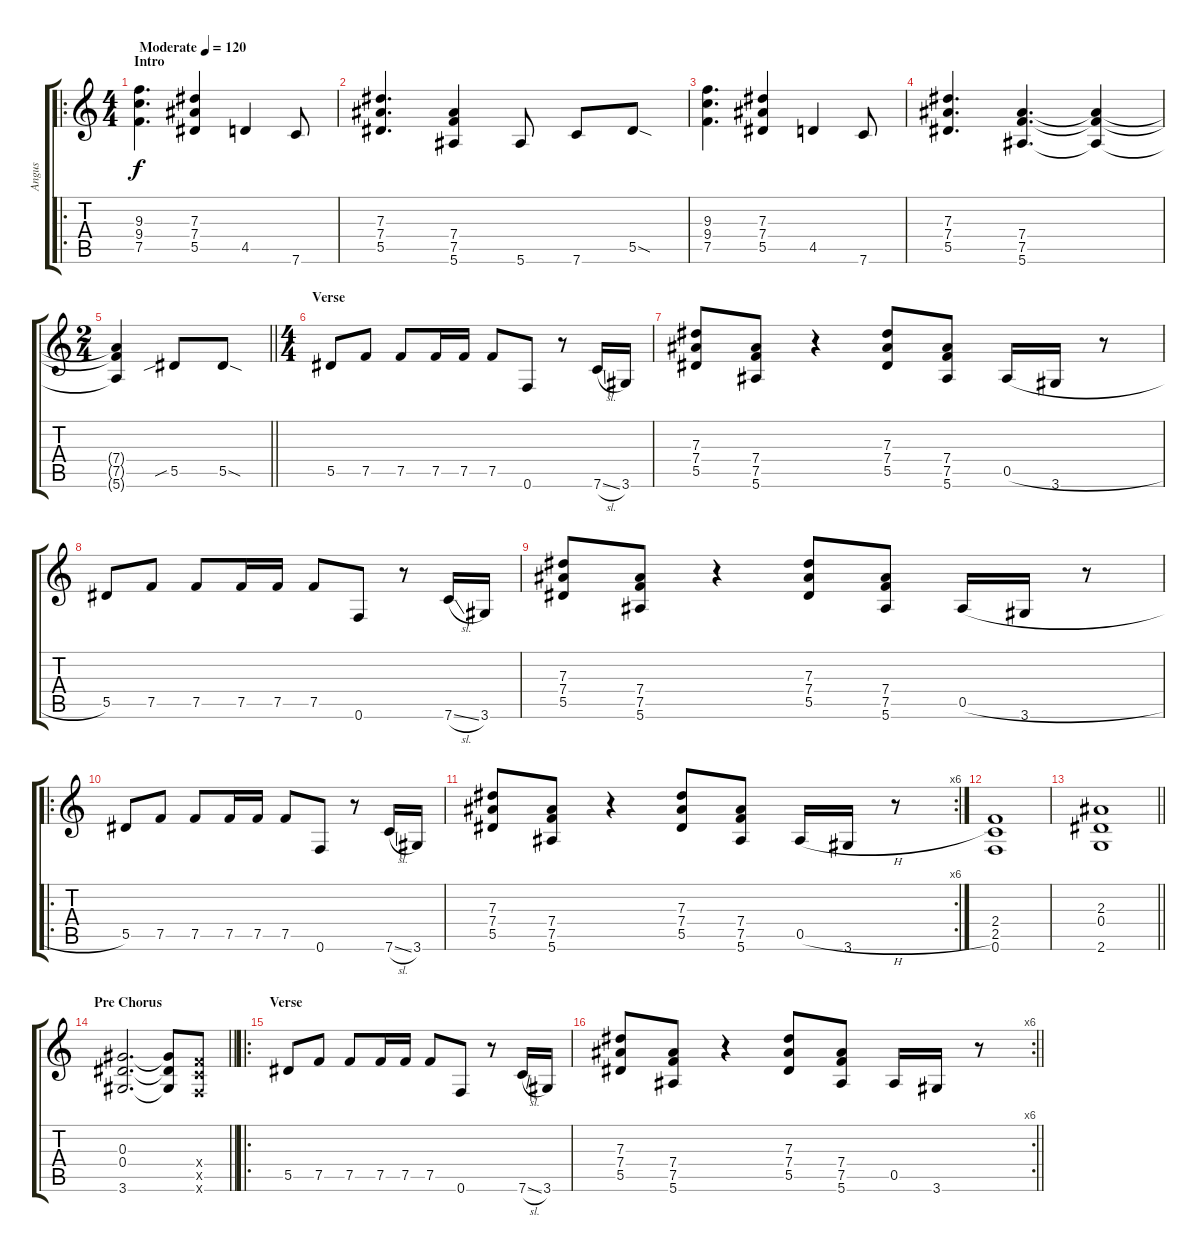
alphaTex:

\track ("Angus" "Angus") {instrument overdrivenguitar}
\staff {score tabs}
\tuning (F4 C4 Ab3 Eb3 Bb2 F2) {hide}
\ro
\ts (4 4)
\section ("" "Intro")
\tempo (120 "Moderate")
\clef g2
\ks c
(9.3 9.4 7.5).4{d dy f instrument overdrivenguitar} (7.3 7.4 5.5).4 4.5.4 7.6.8 |
(7.3 7.4 5.5).4{d} (7.4 7.5 5.6).4 5.6.8 7.6.8 5.5{sod}.8 |
(9.3 9.4 7.5).4{d} (7.3 7.4 5.5).4 4.5.4 7.6.8 |
(7.3 7.4 5.5).4{d} (7.4 7.5 5.6).4{d} (7.4{t} 7.5{t} 5.6{t}).4 |
\ts (2 4)
\barLineRight lightlight
(7.4{t} 7.5{t} 5.6{t}).4 5.5{sib}.8 5.5{sod}.8 |
\ts (4 4)
\section ("" "Verse")
5.5.8 7.5.8 7.5.8 7.5.16 7.5.16 7.5.8 0.6.8 r.8 7.6{sl}.16 3.6.16 |
(7.3 7.4 5.5).8 (7.4 7.5 5.6).8 r.4 (7.3 7.4 5.5).8 (7.4 7.5 5.6).8 0.5{h}.16 3.6.16 r.8 |
5.5.8 7.5.8 7.5.8 7.5.16 7.5.16 7.5.8 0.6.8 r.8 7.6{sl}.16 3.6.16 |
(7.3 7.4 5.5).8 (7.4 7.5 5.6).8 r.4 (7.3 7.4 5.5).8 (7.4 7.5 5.6).8 0.5{h}.16 3.6.16 r.8 |
\ro
5.5.8 7.5.8 7.5.8 7.5.16 7.5.16 7.5.8 0.6.8 r.8 7.6{sl}.16 3.6.16 |
\rc 6
(7.3 7.4 5.5).8 (7.4 7.5 5.6).8 r.4 (7.3 7.4 5.5).8 (7.4 7.5 5.6).8 0.5{h}.16 3.6.16 r.8 |
(2.4 2.5 0.6).1 |
\barLineRight lightlight
(2.3 0.4 2.6).1 |
\section ("" "Pre Chorus")
\barLineRight lightlight
(0.3 0.4 3.6).2{d} (0.3{t} 0.4{t} 3.6{t}).8 (2.4{x} 2.5{x} 0.6{x}).8 |
\ro
\section ("" "Verse")
5.5.8 7.5.8 7.5.8 7.5.16 7.5.16 7.5.8 0.6.8 r.8 7.6{sl}.16 3.6.16 |
\rc 6
\barLineRight lightlight
(7.3 7.4 5.5).8 (7.4 7.5 5.6).8 r.4 (7.3 7.4 5.5).8 (7.4 7.5 5.6).8 0.5{h}.16 3.6.16 r.8
